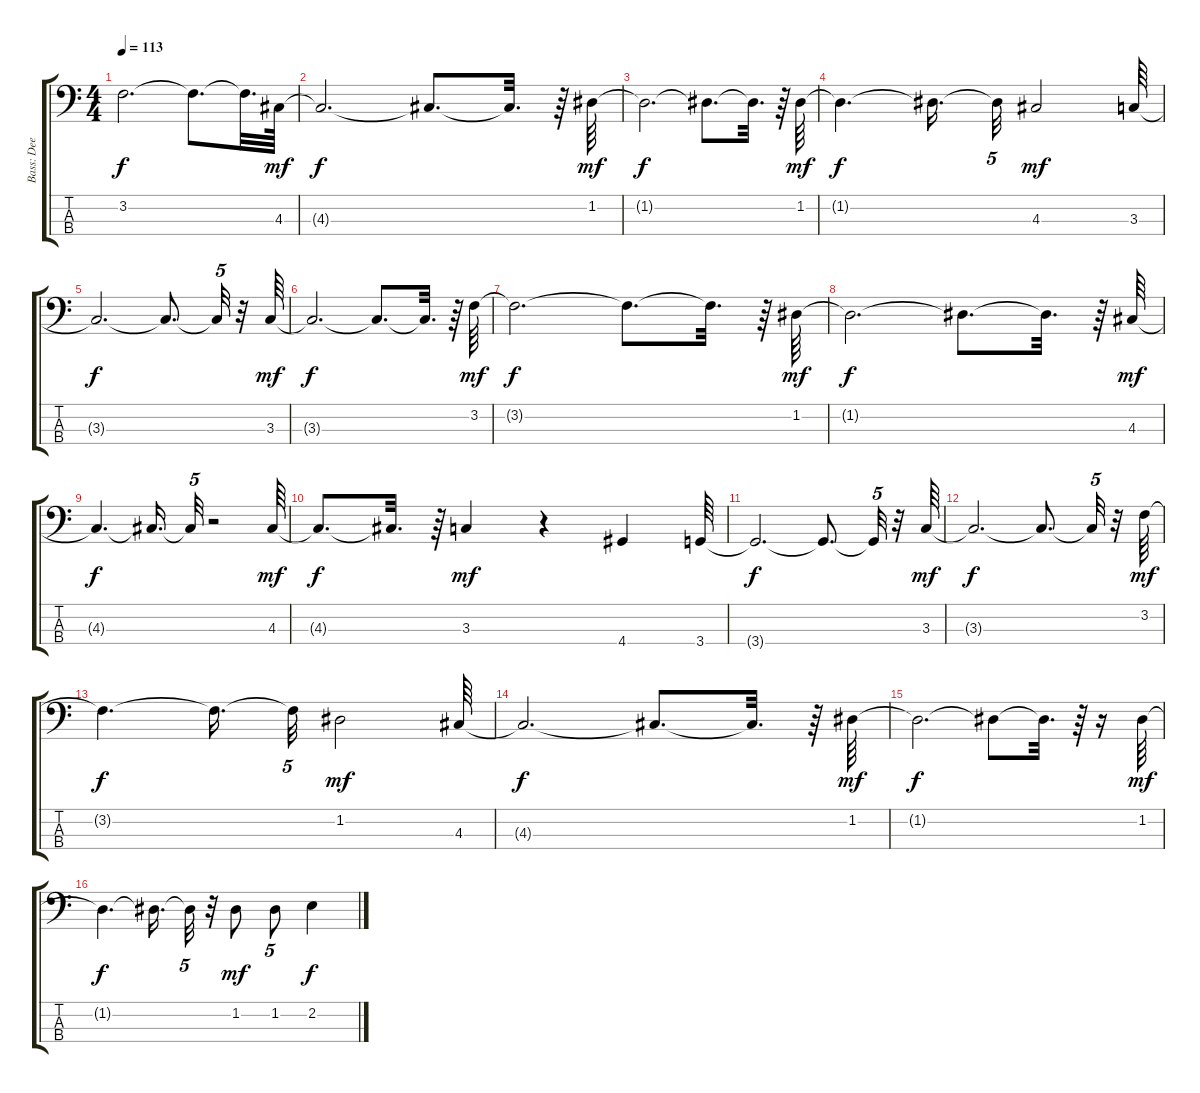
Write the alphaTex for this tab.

\track ("Bass: Dee Murray" "Bass: Dee ") {instrument electricbassfinger}
\staff {score tabs}
\tuning (G2 D2 A1 E1) {hide}
\ts (4 4)
\tempo 113
\clef f4
\ks c
3.2.2{d dy f} 3.2{t}.8{d} 3.2{t}.32{d} 4.3.64{dy mf} |
4.3{t}.2{d dy f} 4.3{t}.8{d} 4.3{t}.32{d} r.64 1.2.64{dy mf} |
1.2{t}.2{d dy f} 1.2{t}.8{d} 1.2{t}.32{d} r.64 1.2.64{dy mf} |
1.2{t}.4{d dy f} 1.2{t}.16{d} 1.2{t}.32{tu (5 4)} 4.3.2{dy mf} 3.3.64 |
3.3{t}.2{d dy f} 3.3{t}.8{d} 3.3{t}.32{tu (5 4)} r.32 3.3.64{dy mf} |
3.3{t}.2{d dy f} 3.3{t}.8{d} 3.3{t}.32{d} r.64 3.2.64{dy mf} |
3.2{t}.2{d dy f} 3.2{t}.8{d} 3.2{t}.32{d} r.64 1.2.64{dy mf} |
1.2{t}.2{d dy f} 1.2{t}.8{d} 1.2{t}.32{d} r.64 4.3.64{dy mf} |
4.3{t}.4{d dy f} 4.3{t}.16{d} 4.3{t}.32{tu (5 4)} r.2 4.3.64{dy mf} |
4.3{t}.8{d dy f} 4.3{t}.32{d} r.64 3.3.4{dy mf} r.4 4.4.4 3.4.64 |
3.4{t}.2{d dy f} 3.4{t}.8{d} 3.4{t}.32{tu (5 4)} r.32 3.3.64{dy mf} |
3.3{t}.2{d dy f} 3.3{t}.8{d} 3.3{t}.32{tu (5 4)} r.32 3.2.64{dy mf} |
3.2{t}.4{d dy f} 3.2{t}.16{d} 3.2{t}.32{tu (5 4)} 1.2.2{dy mf} 4.3.64 |
4.3{t}.2{d dy f} 4.3{t}.8{d} 4.3{t}.32{d} r.64 1.2.64{dy mf} |
1.2{t}.2{d dy f} 1.2{t}.8 1.2{t}.32{d} r.64 r.16 1.2.64{dy mf} |
1.2{t}.4{d dy f} 1.2{t}.16{d} 1.2{t}.32{tu (5 4)} r.32 1.2.8{dy mf} 1.2.8{tu (5 4)} 2.2.4{dy f}
